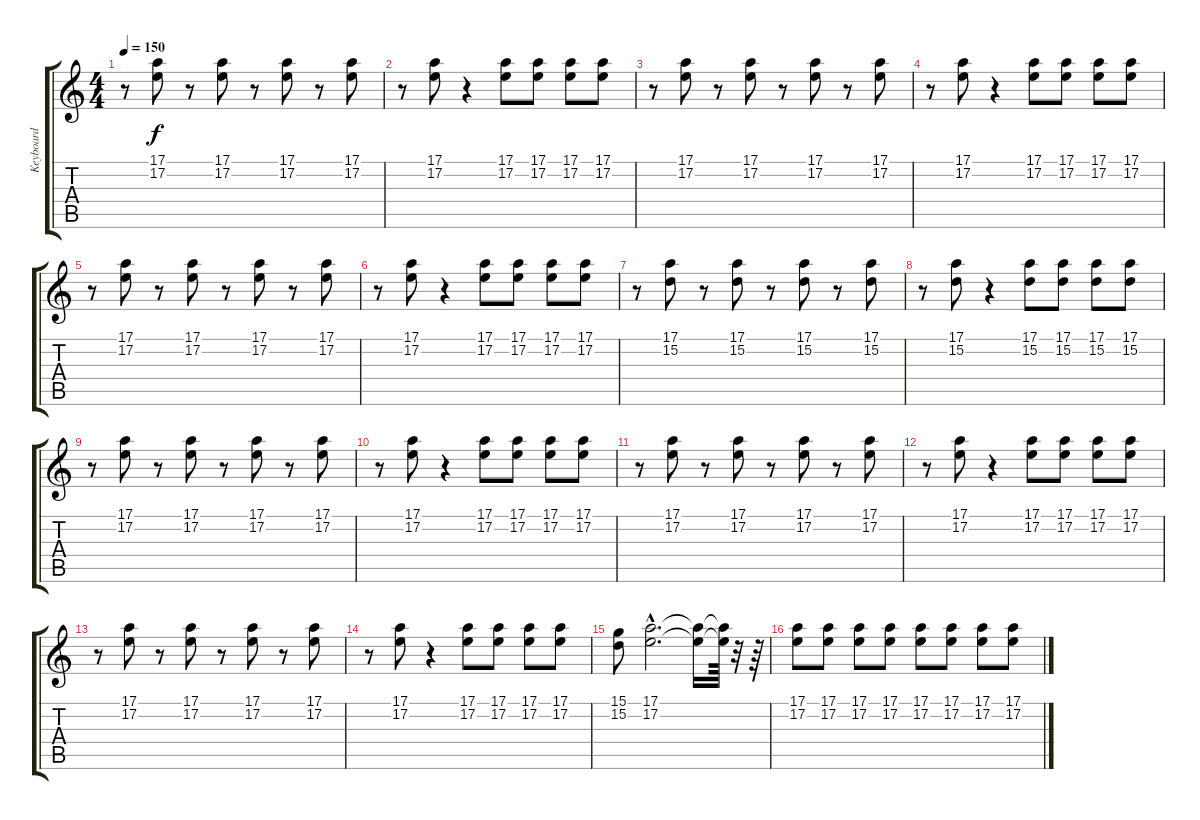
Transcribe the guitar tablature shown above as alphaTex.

\track ("Keyboard" "Keyboard") {instrument electricgrandpiano}
\staff {score tabs}
\tuning (E4 B3 G3 D3 A2 E2) {hide}
\ts (4 4)
\tempo 150
\clef g2
\ks c
r.8{dy f} (17.1 17.2).8 r.8 (17.1 17.2).8 r.8 (17.1 17.2).8 r.8 (17.1 17.2).8 |
r.8 (17.1 17.2).8 r.4 (17.1 17.2).8 (17.1 17.2).8 (17.1 17.2).8 (17.1 17.2).8 |
r.8 (17.1 17.2).8 r.8 (17.1 17.2).8 r.8 (17.1 17.2).8 r.8 (17.1 17.2).8 |
r.8 (17.1 17.2).8 r.4 (17.1 17.2).8 (17.1 17.2).8 (17.1 17.2).8 (17.1 17.2).8 |
r.8 (17.1 17.2).8 r.8 (17.1 17.2).8 r.8 (17.1 17.2).8 r.8 (17.1 17.2).8 |
r.8 (17.1 17.2).8 r.4 (17.1 17.2).8 (17.1 17.2).8 (17.1 17.2).8 (17.1 17.2).8 |
r.8 (17.1 15.2).8 r.8 (17.1 15.2).8 r.8 (17.1 15.2).8 r.8 (17.1 15.2).8 |
r.8 (17.1 15.2).8 r.4 (17.1 15.2).8 (17.1 15.2).8 (17.1 15.2).8 (17.1 15.2).8 |
r.8 (17.1 17.2).8 r.8 (17.1 17.2).8 r.8 (17.1 17.2).8 r.8 (17.1 17.2).8 |
r.8 (17.1 17.2).8 r.4 (17.1 17.2).8 (17.1 17.2).8 (17.1 17.2).8 (17.1 17.2).8 |
r.8 (17.1 17.2).8 r.8 (17.1 17.2).8 r.8 (17.1 17.2).8 r.8 (17.1 17.2).8 |
r.8 (17.1 17.2).8 r.4 (17.1 17.2).8 (17.1 17.2).8 (17.1 17.2).8 (17.1 17.2).8 |
r.8 (17.1 17.2).8 r.8 (17.1 17.2).8 r.8 (17.1 17.2).8 r.8 (17.1 17.2).8 |
r.8 (17.1 17.2).8 r.4 (17.1 17.2).8 (17.1 17.2).8 (17.1 17.2).8 (17.1 17.2).8 |
(15.1 15.2).8 (17.1{hac} 17.2{hac}).2{d} (17.1{t} 17.2{t}).16 (17.1{t} 17.2{t}).64 r.32 r.64 |
(17.1 17.2).8 (17.1 17.2).8 (17.1 17.2).8 (17.1 17.2).8 (17.1 17.2).8 (17.1 17.2).8 (17.1 17.2).8 (17.1 17.2).8
